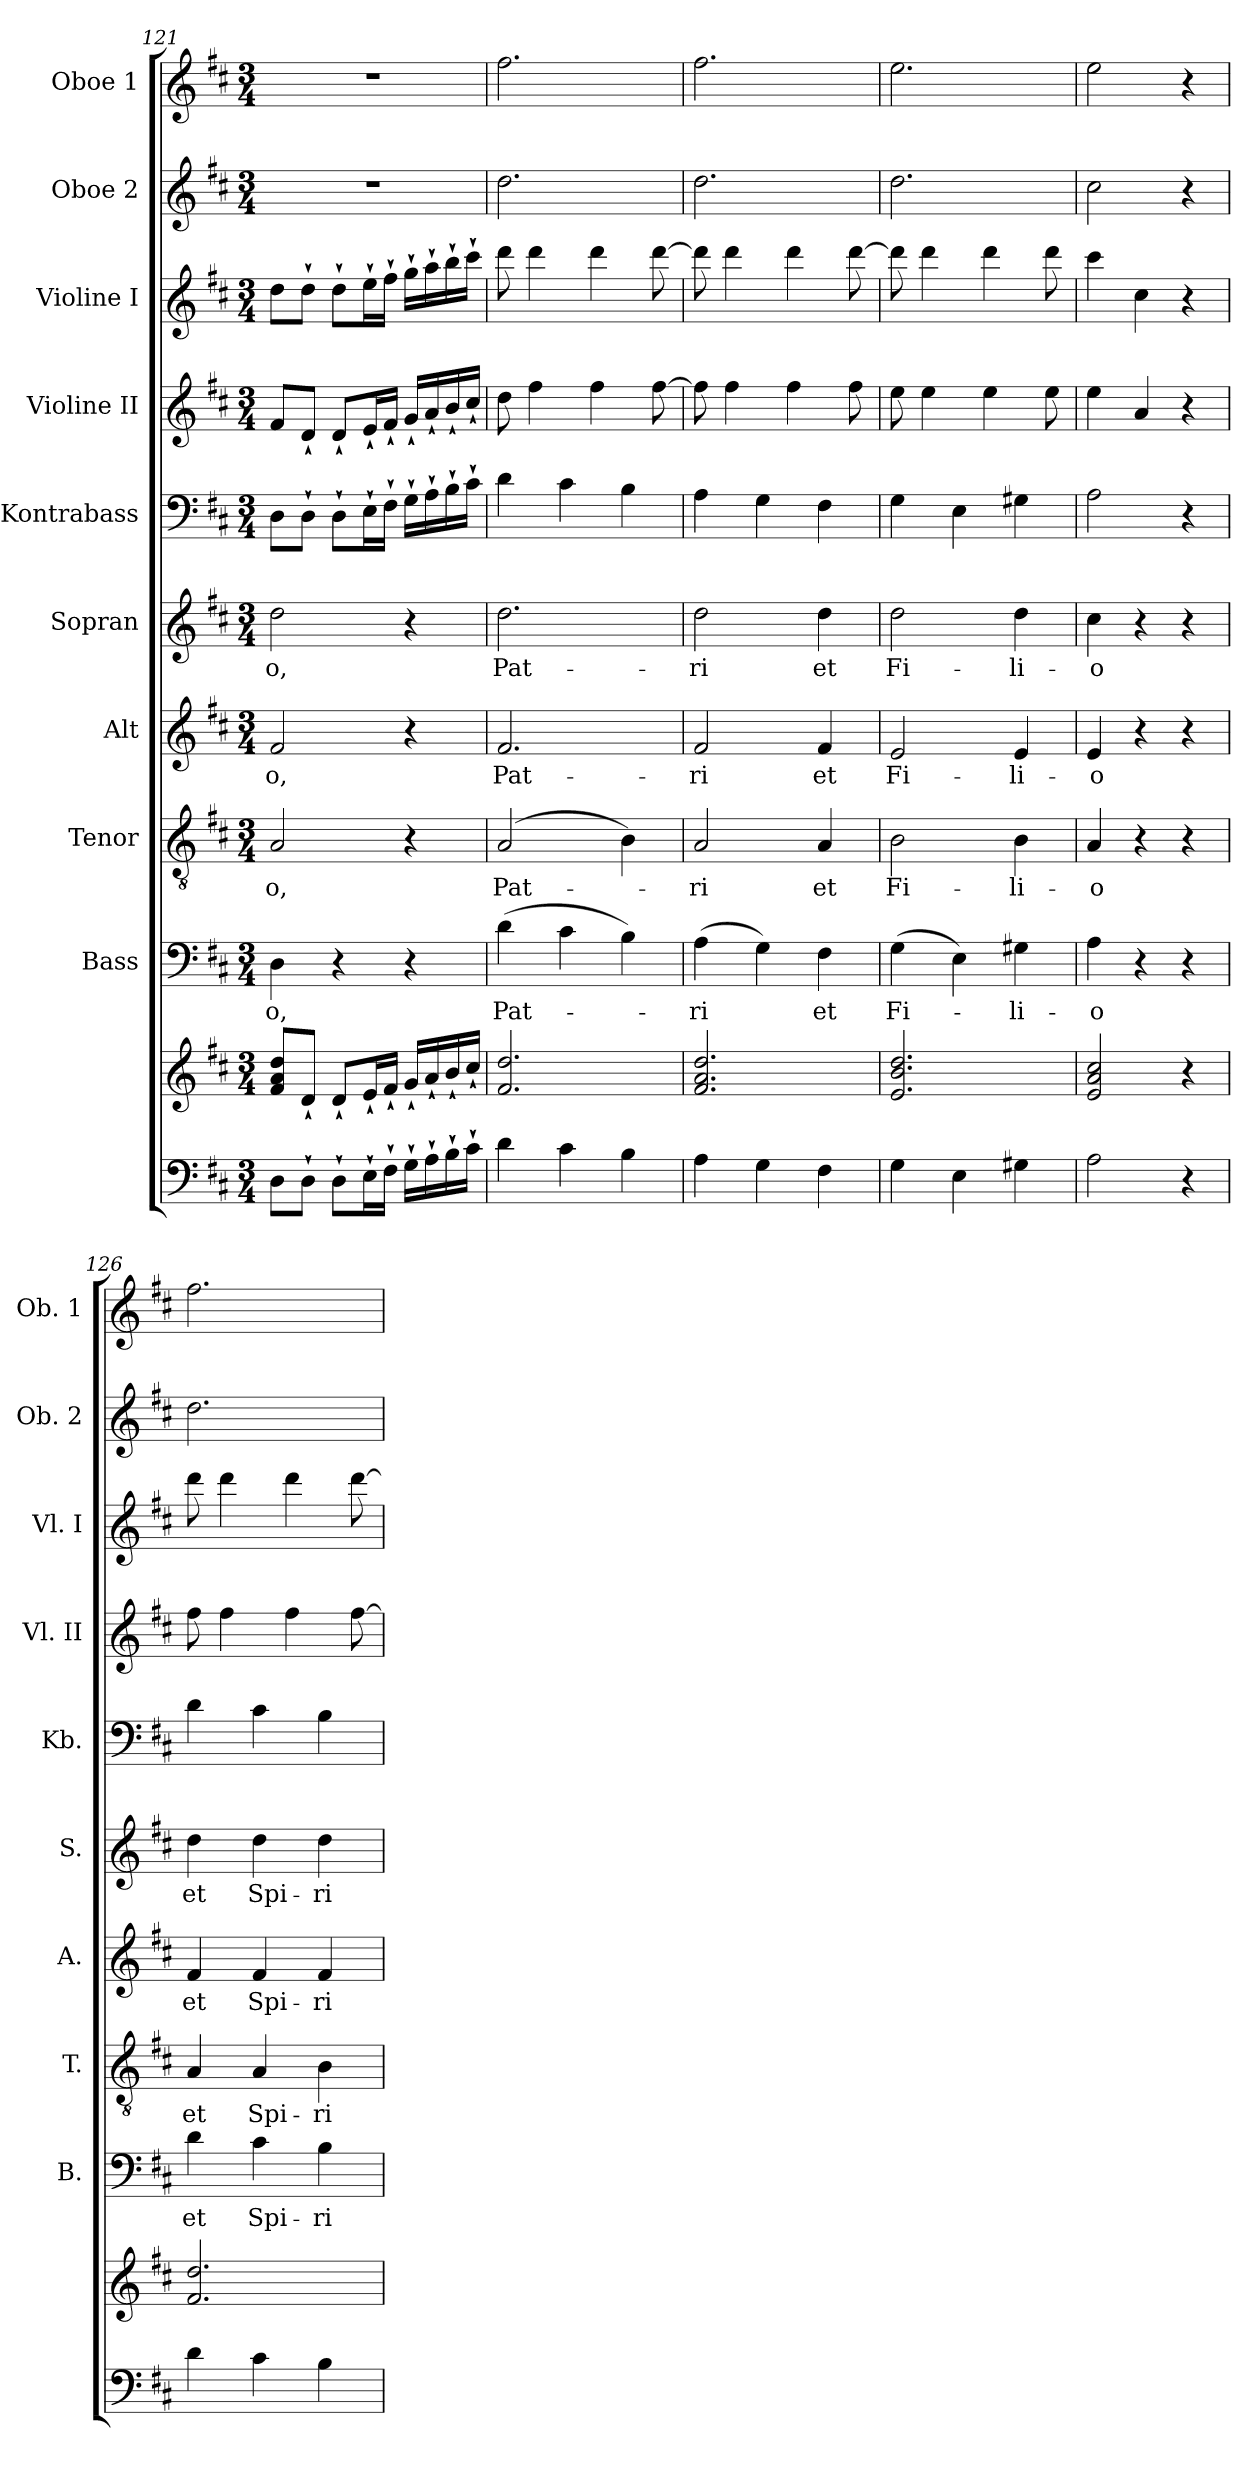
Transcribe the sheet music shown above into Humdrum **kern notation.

**kern	**kern	**kern	**text	**kern	**text	**kern	**text	**kern	**text	**kern	**kern	**kern	**kern	**kern
*part10	*part10	*part9	*part9	*part8	*part8	*part7	*part7	*part6	*part6	*part5	*part4	*part3	*part2	*part1
*staff11	*staff10	*staff9	*staff9	*staff8	*staff8	*staff7	*staff7	*staff6	*staff6	*staff5	*staff4	*staff3	*staff2	*staff1
*	*	*I"Bass	*	*I"Tenor	*	*I"Alt	*	*I"Sopran	*	*I"Kontrabass	*I"Violine II	*I"Violine I	*I"Oboe 2	*I"Oboe 1
*	*	*I'B.	*	*I'T.	*	*I'A.	*	*I'S.	*	*I'Kb.	*I'Vl. II	*I'Vl. I	*I'Ob. 2	*I'Ob. 1
!!LO:PB:g=z
*clefF4	*clefG2	*clefF4	*	*clefGv2	*	*clefG2	*	*clefG2	*	*clefF4	*clefG2	*clefG2	*clefG2	*clefG2
*	*	*	*	*	*	*	*	*	*	*ITrd7c12	*	*	*	*
*k[f#c#]	*k[f#c#]	*k[f#c#]	*	*k[f#c#]	*	*k[f#c#]	*	*k[f#c#]	*	*k[f#c#]	*k[f#c#]	*k[f#c#]	*k[f#c#]	*k[f#c#]
*D:	*D:	*D:	*	*D:	*	*D:	*	*D:	*	*D:	*D:	*D:	*D:	*D:
*M3/4	*M3/4	*M3/4	*	*M3/4	*	*M3/4	*	*M3/4	*	*M3/4	*M3/4	*M3/4	*M3/4	*M3/4
=121	=121	=121	=121	=121	=121	=121	=121	=121	=121	=121	=121	=121	=121	=121
!	!	!	!LO:LY:b	!	!LO:LY:b	!	!LO:LY:b	!	!LO:LY:b	!	!	!	!	!
8D\L	8f#/ 8a/ 8dd/L	4D\	-o,	2A/	-o,	2f#/	-o,	2dd\	-o,	8DD\L	8f#/L	8dd\L	2.r	2.r
8D`>\J	8d`</J	.	.	.	.	.	.	.	.	8DD`>\J	8d`</J	8dd`>\J	.	.
8D`>\L	8d`</L	4r	.	.	.	.	.	.	.	8DD`>\L	8d`</L	8dd`>\L	.	.
16E`>\L	16e`</L	.	.	.	.	.	.	.	.	16EE`>\L	16e`</L	16ee`>\L	.	.
16F#`>\JJ	16f#`</JJ	.	.	.	.	.	.	.	.	16FF#`>\JJ	16f#`</JJ	16ff#`>\JJ	.	.
16G`>\LL	16g`</LL	4r	.	4r	.	4r	.	4r	.	16GG`>\LL	16g`</LL	16gg`>\LL	.	.
16A`>\	16a`</	.	.	.	.	.	.	.	.	16AA`>\	16a`</	16aa`>\	.	.
16B`>\	16b`</	.	.	.	.	.	.	.	.	16BB`>\	16b`</	16bb`>\	.	.
16c#`>\JJ	16cc#`</JJ	.	.	.	.	.	.	.	.	16C#`>\JJ	16cc#`</JJ	16ccc#`>\JJ	.	.
=122	=122	=122	=122	=122	=122	=122	=122	=122	=122	=122	=122	=122	=122	=122
!	!	!	!LO:LY:b	!	!LO:LY:b	!	!LO:LY:b	!	!LO:LY:b	!	!	!	!	!
4d\	2.f#/ 2.dd/	(>4d\	Pat-	(2A/	Pat-	2.f#/	Pat-	2.dd\	Pat-	4D\	8dd\	8ddd\	2.dd\	2.ff#\
.	.	.	.	.	.	.	.	.	.	.	4ff#\	4ddd\	.	.
4c#\	.	4c#\	.	.	.	.	.	.	.	4C#\	.	.	.	.
.	.	.	.	.	.	.	.	.	.	.	4ff#\	4ddd\	.	.
4B\	.	4B\)	.	4B\)	.	.	.	.	.	4BB\	.	.	.	.
.	.	.	.	.	.	.	.	.	.	.	[8ff#\	[8ddd\	.	.
=123	=123	=123	=123	=123	=123	=123	=123	=123	=123	=123	=123	=123	=123	=123
!	!	!	!LO:LY:b	!	!LO:LY:b	!	!LO:LY:b	!	!LO:LY:b	!	!	!	!	!
4A\	2.f#/ 2.a/ 2.dd/	(>4A\	-ri	2A/	-ri	2f#/	-ri	2dd\	-ri	4AA\	8ff#\]	8ddd\]	2.dd\	2.ff#\
.	.	.	.	.	.	.	.	.	.	.	4ff#\	4ddd\	.	.
4G\	.	4G\)	.	.	.	.	.	.	.	4GG\	.	.	.	.
.	.	.	.	.	.	.	.	.	.	.	4ff#\	4ddd\	.	.
!	!	!	!LO:LY:b	!	!LO:LY:b	!	!LO:LY:b	!	!LO:LY:b	!	!	!	!	!
4F#\	.	4F#\	et	4A/	et	4f#/	et	4dd\	et	4FF#\	.	.	.	.
.	.	.	.	.	.	.	.	.	.	.	8ff#\	[8ddd\	.	.
=124	=124	=124	=124	=124	=124	=124	=124	=124	=124	=124	=124	=124	=124	=124
!	!	!	!LO:LY:b	!	!LO:LY:b	!	!LO:LY:b	!	!LO:LY:b	!	!	!	!	!
4G\	2.e/ 2.b/ 2.dd/	(>4G\	Fi-	2B\	Fi-	2e/	Fi-	2dd\	Fi-	4GG\	8ee\	8ddd\]	2.dd\	2.ee\
.	.	.	.	.	.	.	.	.	.	.	4ee\	4ddd\	.	.
4E\	.	4E\)	.	.	.	.	.	.	.	4EE\	.	.	.	.
.	.	.	.	.	.	.	.	.	.	.	4ee\	4ddd\	.	.
!	!	!	!LO:LY:b	!	!LO:LY:b	!	!LO:LY:b	!	!LO:LY:b	!	!	!	!	!
4G#X\	.	4G#X\	-li-	4B\	-li-	4e/	-li-	4dd\	-li-	4GG#X\	.	.	.	.
.	.	.	.	.	.	.	.	.	.	.	8ee\	8ddd\	.	.
=125	=125	=125	=125	=125	=125	=125	=125	=125	=125	=125	=125	=125	=125	=125
!	!	!	!LO:LY:b	!	!LO:LY:b	!	!LO:LY:b	!	!LO:LY:b	!	!	!	!	!
2A\	2e/ 2a/ 2cc#/	4A\	-o	4A/	-o	4e/	-o	4cc#\	-o	2AA\	4ee\	4ccc#\	2cc#\	2ee\
.	.	4r	.	4r	.	4r	.	4r	.	.	4a/	4cc#\	.	.
4r	4r	4r	.	4r	.	4r	.	4r	.	4r	4r	4r	4r	4r
=126	=126	=126	=126	=126	=126	=126	=126	=126	=126	=126	=126	=126	=126	=126
!	!	!	!LO:LY:b	!	!LO:LY:b	!	!LO:LY:b	!	!LO:LY:b	!	!	!	!	!
4d\	2.f#/ 2.dd/	4d\	et	4A/	et	4f#/	et	4dd\	et	4D\	8ff#\	8ddd\	2.dd\	2.ff#\
.	.	.	.	.	.	.	.	.	.	.	4ff#\	4ddd\	.	.
!	!	!	!LO:LY:b	!	!LO:LY:b	!	!LO:LY:b	!	!LO:LY:b	!	!	!	!	!
4c#\	.	4c#\	Spi-	4A/	Spi-	4f#/	Spi-	4dd\	Spi-	4C#\	.	.	.	.
.	.	.	.	.	.	.	.	.	.	.	4ff#\	4ddd\	.	.
!	!	!	!LO:LY:b	!	!LO:LY:b	!	!LO:LY:b	!	!LO:LY:b	!	!	!	!	!
4B\	.	4B\	-ri-	4B\	-ri-	4f#/	-ri-	4dd\	-ri-	4BB\	.	.	.	.
.	.	.	.	.	.	.	.	.	.	.	[8ff#\	[8ddd\	.	.
=	=	=	=	=	=	=	=	=	=	=	=	=	=	=
*-	*-	*-	*-	*-	*-	*-	*-	*-	*-	*-	*-	*-	*-	*-
